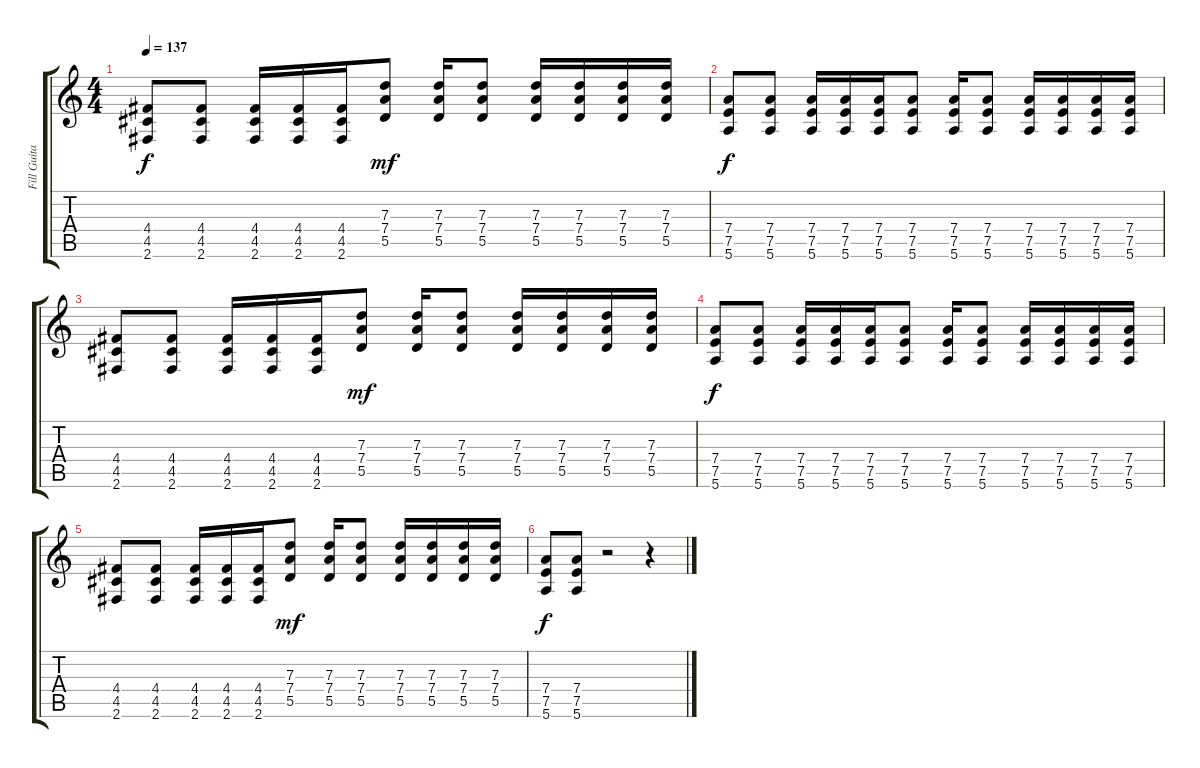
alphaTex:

\track ("Fill Guitar" "Fill Guita") {instrument distortionguitar}
\staff {score tabs}
\tuning (E4 B3 G3 D3 A2 E2) {hide}
\ts (4 4)
\tempo 137
\clef g2
\ks c
(4.4 4.5 2.6).8{dy f} (4.4 4.5 2.6).8 (4.4 4.5 2.6).16 (4.4 4.5 2.6).16 (4.4 4.5 2.6).16 (7.3 7.4 5.5).8{dy mf} (7.3 7.4 5.5).16 (7.3 7.4 5.5).8 (7.3 7.4 5.5).16 (7.3 7.4 5.5).16 (7.3 7.4 5.5).16 (7.3 7.4 5.5).16 |
(7.4 7.5 5.6).8{dy f} (7.4 7.5 5.6).8 (7.4 7.5 5.6).16 (7.4 7.5 5.6).16 (7.4 7.5 5.6).16 (7.4 7.5 5.6).8 (7.4 7.5 5.6).16 (7.4 7.5 5.6).8 (7.4 7.5 5.6).16 (7.4 7.5 5.6).16 (7.4 7.5 5.6).16 (7.4 7.5 5.6).16 |
(4.4 4.5 2.6).8 (4.4 4.5 2.6).8 (4.4 4.5 2.6).16 (4.4 4.5 2.6).16 (4.4 4.5 2.6).16 (7.3 7.4 5.5).8{dy mf} (7.3 7.4 5.5).16 (7.3 7.4 5.5).8 (7.3 7.4 5.5).16 (7.3 7.4 5.5).16 (7.3 7.4 5.5).16 (7.3 7.4 5.5).16 |
(7.4 7.5 5.6).8{dy f} (7.4 7.5 5.6).8 (7.4 7.5 5.6).16 (7.4 7.5 5.6).16 (7.4 7.5 5.6).16 (7.4 7.5 5.6).8 (7.4 7.5 5.6).16 (7.4 7.5 5.6).8 (7.4 7.5 5.6).16 (7.4 7.5 5.6).16 (7.4 7.5 5.6).16 (7.4 7.5 5.6).16 |
(4.4 4.5 2.6).8 (4.4 4.5 2.6).8 (4.4 4.5 2.6).16 (4.4 4.5 2.6).16 (4.4 4.5 2.6).16 (7.3 7.4 5.5).8{dy mf} (7.3 7.4 5.5).16 (7.3 7.4 5.5).8 (7.3 7.4 5.5).16 (7.3 7.4 5.5).16 (7.3 7.4 5.5).16 (7.3 7.4 5.5).16 |
(7.4 7.5 5.6).8{dy f} (7.4 7.5 5.6).8 r.2 r.4
